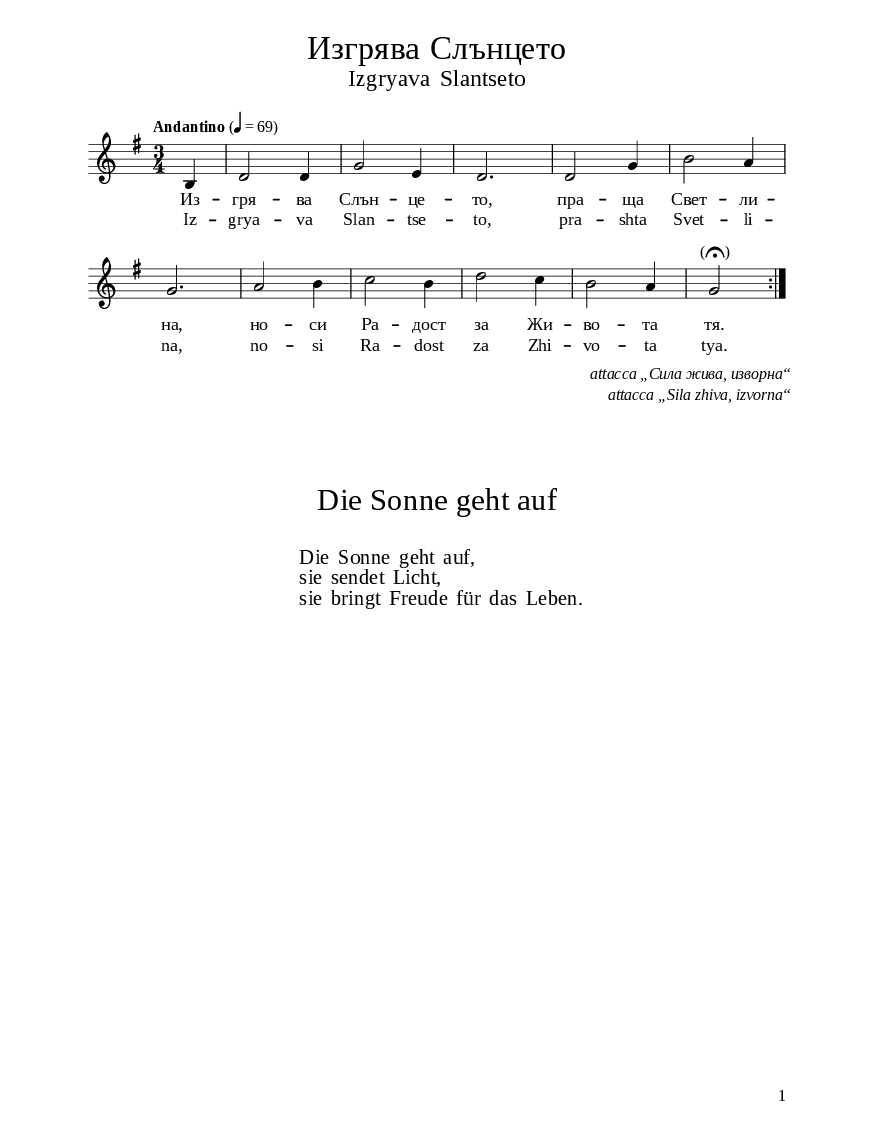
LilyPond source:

\version "2.22.0"

\paper {
  #(set-paper-size "a5")
}

\bookpart {
\paper {
  print-all-headers = ##t
  print-page-number = ##t
  print-first-page-number = ##t

  % put page numbers on the bottom
  oddHeaderMarkup = \markup ""
  evenHeaderMarkup = \markup ""
  oddFooterMarkup = \markup
    \fill-line {
      ""
      \on-the-fly #print-page-number-check-first \fromproperty #'page:page-number-string
    }
  evenFooterMarkup = \markup
    \fill-line {
      \on-the-fly #print-page-number-check-first \fromproperty #'page:page-number-string
      ""
    }

  left-margin = 1.5\cm
  right-margin = 1.5\cm
  top-margin = 1.6\cm
  bottom-margin = 1.2\cm
  ragged-bottom = ##t % do not spread the staves to fill the whole vertical space

  % change lyrics and titles font (affects notes also)
  fonts =
    #(make-pango-font-tree
     "Times New Roman"
     "DejaVu Sans"
     "DejaVu Sans Mono"
     (/ (* staff-height pt) 3.6))

  % change distance between staves
  system-system-spacing =
    #'((basic-distance . 12)
       (minimum-distance . 6)
       (padding . 1)
       (stretchability . 12))
}

\header {
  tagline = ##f
}

\score{
  \layout { 
    indent = 0.0\cm % remove first line indentation
    %ragged-last = ##t % do not spread last line to fill the whole space
    \context {
      \Score
      \omit BarNumber %remove bar numbers
    } % context

    \context { % change staff size
      \Staff
      fontSize = #+0 % affects notes size only
      \override StaffSymbol #'staff-space = #(magstep -3)
      \override StaffSymbol #'thickness = #0.5
      \override BarLine #'hair-thickness = #1
      %\override StaffSymbol #'ledger-line-thickness = #'(0 . 0)
    }

    \context { % adjust space between staff and lyrics and between the two lyric lines
      \Lyrics
      \override VerticalAxisGroup.nonstaff-relatedstaff-spacing = #'((basic-distance . 4.5))
      \override VerticalAxisGroup.nonstaff-nonstaff-spacing = #'((minimum-distance . 2))
    }
  } % layout

  \new Voice \absolute {
     \clef treble
      \key g \major
      \time 3/4
      %\tempo "Moderato" 8 = 160
      \tempo \markup {
        % make tempo note smaller
        \concat {
          "Andantino " \normal-text { "(" }
          \teeny \general-align #Y #DOWN \note {4} #0.8
          \normal-text { " = 69)" }
        }
      }
      \partial 4
      \autoBeamOff
    
    \repeat volta 2 {  b4  |  d'2 d'4 | g'2 e'4 | d'2. | d'2 g'4 | b'2 a'4 \break | 

    g'2. | a'2 b'4 | c''2 b'4 | d''2 c''4 | b'2 a'4^\markup { \concat {"              (" \fermata ")"}} |  g'2
    \break }
  }
  
  \addlyrics { Из -- гря --
    ва Слън -- це -- то, пра -- ща Свет -- ли -- на,
    но -- си Ра -- дост за Жи -- во -- та тя.
  }
  
  \addlyrics { Iz -- grya --
  va Slan -- tse -- to, pra -- shta Svet -- li -- na,
  no -- si Ra -- dost za Zhi -- vo -- ta tya. }
  
  \header {
    title = \markup \column \normal-text \fontsize #2.5 {
              \center-align
              \line {  Изгрява Слънцето }
              \vspace #-0.6
              \center-align
              \line \fontsize #-3 { Izgryava Slantseto }
              \vspace #-0.8
              \center-align
              \line \fontsize #-3 { " " }
            }
  }
  
  \midi{}

} % score

  \markup \halign #-5.9 \raise #2.8 \override #'(baseline-skip . 2) { 
    \column  { 
      \line  { 
        \italic \right-align { "attacca „Сила жива, изворна“" }
      }
      \line  { 
        \italic \right-align { "attacca „Sila zhiva, izvorna“" }
      }
      \line  {" "}
      \line  {" "}
      \line  {" "}
      \line  {" "}
    }
  } 

  % include foreign translation(s) of the song
  \version "2.22.0"

\markup \fill-line { \fontsize #6 "Die Sonne geht auf" }
\markup \null
\markup \null
\markup \fontsize #+2.5 {
  \hspace #19
  \override #'(baseline-skip . 2)

  \column {
    \line { " " }

    \line { " " Die Sonne geht auf, }

    \line { " " sie sendet Licht, }

    \line { " "  sie bringt Freude für das Leben. }


  }
}


} % bookpart
